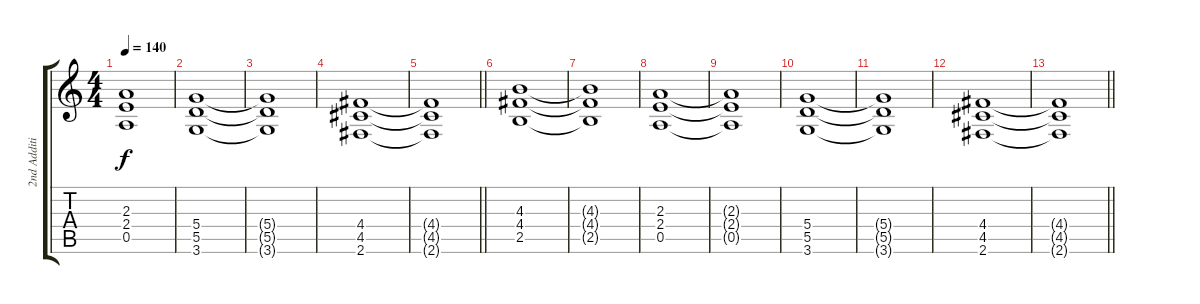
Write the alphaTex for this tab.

\track ("2nd Additional Guitar" "2nd Additi") {instrument distortionguitar}
\staff {score tabs}
\tuning (E4 B3 G3 D3 A2 E2) {hide}
\ts (4 4)
\tempo 140
\clef g2
\ks c
(2.3{t} 2.4{t} 0.5{t}).1{dy f} |
(5.4 5.5 3.6).1 |
(5.4{t} 5.5{t} 3.6{t}).1 |
(4.4 4.5 2.6).1 |
\barLineRight lightlight
(4.4{t} 4.5{t} 2.6{t}).1 |
(4.3 4.4 2.5).1 |
(4.3{t} 4.4{t} 2.5{t}).1 |
(2.3 2.4 0.5).1 |
(2.3{t} 2.4{t} 0.5{t}).1 |
(5.4 5.5 3.6).1 |
(5.4{t} 5.5{t} 3.6{t}).1 |
(4.4 4.5 2.6).1 |
\barLineRight lightlight
(4.4{t} 4.5{t} 2.6{t}).1
